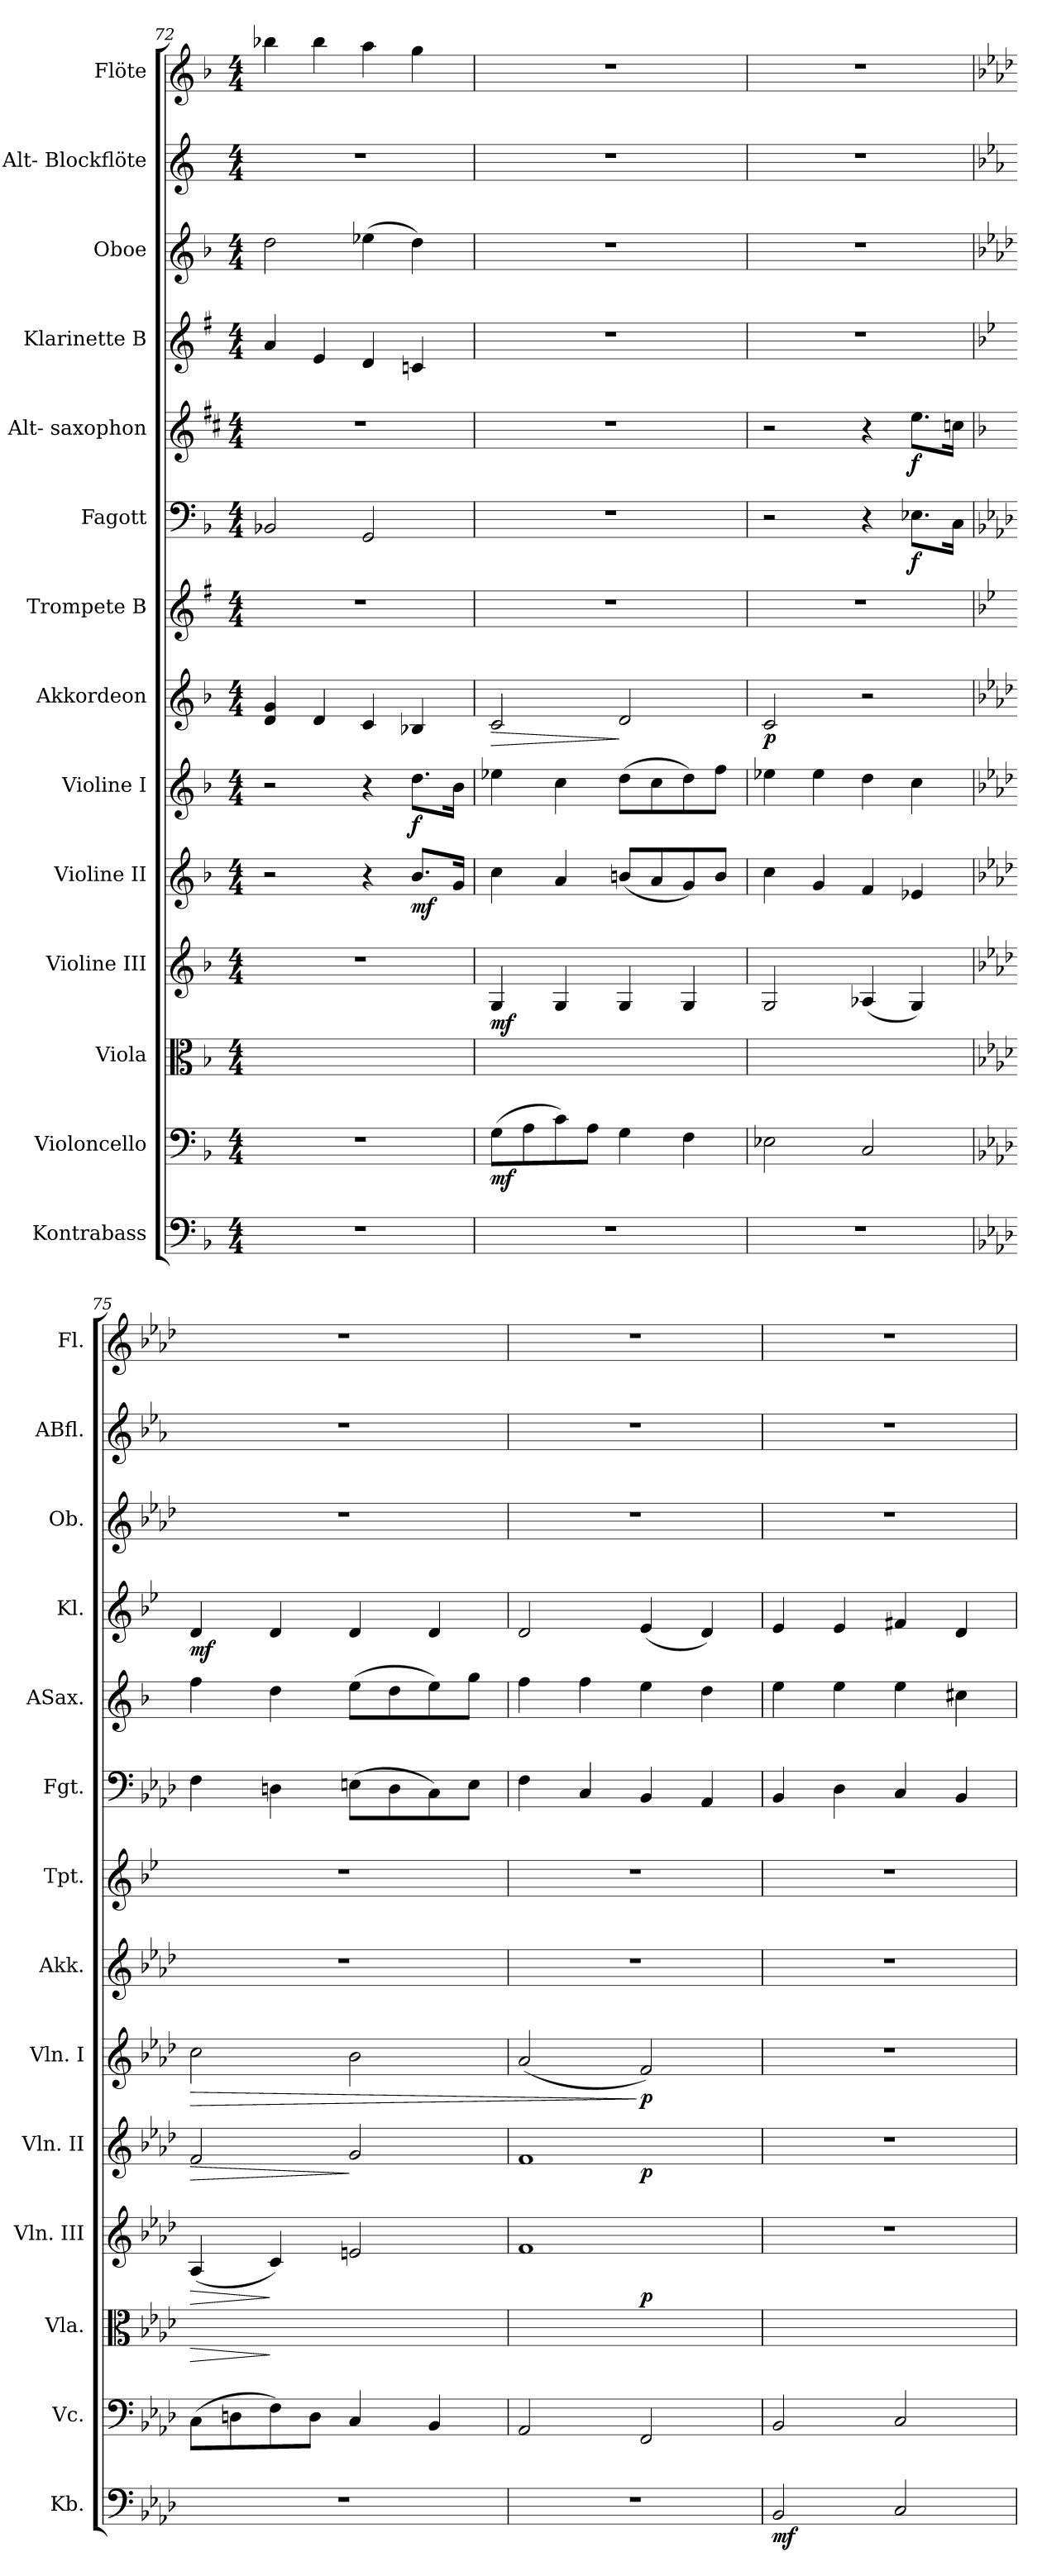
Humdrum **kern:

**kern	**dynam	**kern	**dynam	**kern	**dynam	**kern	**dynam	**kern	**dynam	**kern	**dynam	**kern	**dynam	**kern	**kern	**dynam	**kern	**dynam	**kern	**dynam	**kern	**kern	**kern
*part14	*part14	*part13	*part13	*part12	*part12	*part11	*part11	*part10	*part10	*part9	*part9	*part8	*part8	*part7	*part6	*part6	*part5	*part5	*part4	*part4	*part3	*part2	*part1
*staff14	*staff14	*staff13	*staff13	*staff12	*staff12	*staff11	*staff11	*staff10	*staff10	*staff9	*staff9	*staff8	*staff8	*staff7	*staff6	*staff6	*staff5	*staff5	*staff4	*staff4	*staff3	*staff2	*staff1
*I"Kontrabass	*	*I"Violoncello	*	*I"Viola	*	*I"Violine III	*	*I"Violine II	*	*I"Violine I	*	*I"Akkordeon	*	*I"Trompete B	*I"Fagott	*	*I"Alt- saxophon	*	*I"Klarinette B	*	*I"Oboe	*I"Alt- Blockflöte	*I"Flöte
*I'Kb.	*	*I'Vc.	*	*I'Vla.	*	*I'Vln. III	*	*I'Vln. II	*	*I'Vln. I	*	*I'Akk.	*	*I'Tpt.	*I'Fgt.	*	*I'ASax.	*	*I'Kl.	*	*I'Ob.	*I'ABfl.	*I'Fl.
!!LO:PB:g=z
*clefF4	*	*clefF4	*	*clefC3	*	*clefG2	*	*clefG2	*	*clefG2	*	*clefG2	*	*clefG2	*clefF4	*	*clefG2	*	*clefG2	*	*clefG2	*clefG2	*clefG2
*ITrd7c12	*	*	*	*	*	*	*	*	*	*	*	*	*	*ITrd1c2	*	*	*ITrd5c9	*	*ITrd1c2	*	*	*ITrd-3c-5	*
*k[b-]	*	*k[b-]	*	*k[b-]	*	*k[b-]	*	*k[b-]	*	*k[b-]	*	*k[b-]	*	*k[b-]	*k[b-]	*	*k[b-]	*	*k[b-]	*	*k[b-]	*k[b-]	*k[b-]
*d:	*	*d:	*	*d:	*	*d:	*	*d:	*	*d:	*	*d:	*	*d:	*d:	*	*d:	*	*d:	*	*d:	*d:	*d:
*M4/4	*	*M4/4	*	*M4/4	*	*M4/4	*	*M4/4	*	*M4/4	*	*M4/4	*	*M4/4	*M4/4	*	*M4/4	*	*M4/4	*	*M4/4	*M4/4	*M4/4
=72	=72	=72	=72	=72	=72	=72	=72	=72	=72	=72	=72	=72	=72	=72	=72	=72	=72	=72	=72	=72	=72	=72	=72
1r	.	1r	.	1ryy	.	1r	.	2r	.	2r	.	4di/ 4gi	.	1r	2BB-Xi/	.	1r	.	4gi/	.	2ddi\	1r	4bb-Xi\
.	.	.	.	.	.	.	.	.	.	.	.	4di/	.	.	.	.	.	.	4di/	.	.	.	4bb-i\
.	.	.	.	.	.	.	.	4r	.	4r	.	4ci/	.	.	2GGi/	.	.	.	4ci/	.	(4ee-Xi\	.	4aai\
.	.	.	.	.	.	.	.	8.b-i/L	mf	8.ddi\L	f	4B-Xi/	.	.	.	.	.	.	4B-Xi/	.	4ddi\)	.	4ggi\
.	.	.	.	.	.	.	.	16gi/Jk	.	16b-i\Jk	.	.	.	.	.	.	.	.	.	.	.	.	.
=73	=73	=73	=73	=73	=73	=73	=73	=73	=73	=73	=73	=73	=73	=73	=73	=73	=73	=73	=73	=73	=73	=73	=73
!	!	!	!	!	!	!	!	!	!	!	!	!	!LO:HP:b	!	!	!	!	!	!	!	!	!	!
1r	.	(8Gi\L	mf	4Gi/yy	.	4Gi/	mf	4cci\	.	4ee-Xi\	.	2ci/	>	1r	1r	.	1r	.	1r	.	1r	1r	1r
.	.	8Ai\	.	.	.	.	.	.	.	.	.	.	.	.	.	.	.	.	.	.	.	.	.
.	.	8ci\)	.	4Gi/yy	.	4Gi/	.	4ai/	.	4cci\	.	.	.	.	.	.	.	.	.	.	.	.	.
.	.	8Ai\J	.	.	.	.	.	.	.	.	.	.	.	.	.	.	.	.	.	.	.	.	.
.	.	4Gi\	.	4Gi/yy	.	4Gi/	.	(8bni/L	.	(8ddi\L	.	2di/	]	.	.	.	.	.	.	.	.	.	.
.	.	.	.	.	.	.	.	8ai/	.	8cci\	.	.	.	.	.	.	.	.	.	.	.	.	.
.	.	4Fi\	.	4Gi/yy	.	4Gi/	.	8gi/)	.	8ddi\)	.	.	.	.	.	.	.	.	.	.	.	.	.
.	.	.	.	.	.	.	.	8bi/J	.	8ffi\J	.	.	.	.	.	.	.	.	.	.	.	.	.
=74	=74	=74	=74	=74	=74	=74	=74	=74	=74	=74	=74	=74	=74	=74	=74	=74	=74	=74	=74	=74	=74	=74	=74
1r	.	2E-Xi\	.	2Gi/yy	.	2Gi/	.	4cci\	.	4ee-Xi\	.	2ci/	p	1r	2r	.	2r	.	1r	.	1r	1r	1r
.	.	.	.	.	.	.	.	4gi/	.	4ee-i\	.	.	.	.	.	.	.	.	.	.	.	.	.
.	.	2Ci/	.	(4A-Xi/yy	.	(4A-Xi/	.	4fi/	.	4ddi\	.	2r	.	.	4r	.	4r	.	.	.	.	.	.
.	.	.	.	4Gi/yy)	.	4Gi/)	.	4e-Xi/	.	4cci\	.	.	.	.	8.E-Xi\L	f	8.gi\L	f	.	.	.	.	.
.	.	.	.	.	.	.	.	.	.	.	.	.	.	.	16Ci\Jk	.	16e-Xi\Jk	.	.	.	.	.	.
=75	=75	=75	=75	=75	=75	=75	=75	=75	=75	=75	=75	=75	=75	=75	=75	=75	=75	=75	=75	=75	=75	=75	=75
*k[b-e-a-d-]	*	*k[b-e-a-d-]	*	*k[b-e-a-d-]	*	*k[b-e-a-d-]	*	*k[b-e-a-d-]	*	*k[b-e-a-d-]	*	*k[b-e-a-d-]	*	*k[b-e-a-d-]	*k[b-e-a-d-]	*	*k[b-e-a-d-]	*	*k[b-e-a-d-]	*	*k[b-e-a-d-]	*k[b-e-a-d-]	*k[b-e-a-d-]
*f:	*	*f:	*	*f:	*	*f:	*	*f:	*	*f:	*	*f:	*	*f:	*f:	*	*f:	*	*f:	*	*f:	*f:	*f:
!	!	!	!	!	!LO:HP:b	!	!LO:HP:b	!	!LO:HP:b	!	!LO:HP:b	!	!	!	!	!	!	!	!	!	!	!	!
1r	.	(8Ci\L	.	(4A-i/yy	>	(4A-i/	>	2fi/	>	2cci\	>	1r	.	1r	4Fi\	.	4a-i\	.	4ci/	mf	1r	1r	1r
.	.	8Dni\	.	.	.	.	.	.	.	.	.	.	.	.	.	.	.	.	.	.	.	.	.
.	.	8Fi\)	.	4ci\yy)	]	4ci/)	]	.	.	.	.	.	.	.	4Dni\	.	4fi\	.	4ci/	.	.	.	.
.	.	8Di\J	.	.	.	.	.	.	.	.	.	.	.	.	.	.	.	.	.	.	.	.	.
.	.	4Ci/	.	2eni\yy	.	2eni/	.	2gi/	]	2b-i\	.	.	.	.	(8Eni\L	.	(8gi\L	.	4ci/	.	.	.	.
.	.	.	.	.	.	.	.	.	.	.	.	.	.	.	8Di\	.	8fi\	.	.	.	.	.	.
.	.	4BB-i/	.	.	.	.	.	.	.	.	.	.	.	.	8Ci\)	.	8gi\)	.	4ci/	.	.	.	.
.	.	.	.	.	.	.	.	.	.	.	.	.	.	.	8Ei\J	.	8b-i\J	.	.	.	.	.	.
=76	=76	=76	=76	=76	=76	=76	=76	=76	=76	=76	=76	=76	=76	=76	=76	=76	=76	=76	=76	=76	=76	=76	=76
*	*	*	*	*	*	*^	*	*^	*	*	*	*	*	*	*	*	*	*	*	*	*	*	*
1r	.	2AA-i/	.	1fiyy	.	1fi	2ryy	.	1fi	2ryy	.	(2a-i/	.	1r	.	1r	4Fi\	.	4a-i\	.	2ci/	.	1r	1r	1r
.	.	.	.	.	.	.	.	.	.	.	.	.	.	.	.	.	4Ci/	.	4a-i\	.	.	.	.	.	.
.	.	2FFi/	.	.	.	.	2ryy	p	.	2ryy	p	2fi/)	] p	.	.	.	4BB-i/	.	4gi\	.	(4d-i/	.	.	.	.
.	.	.	.	.	.	.	.	.	.	.	.	.	.	.	.	.	4AA-i/	.	4fi\	.	4ci/)	.	.	.	.
*	*	*	*	*	*	*v	*v	*	*	*	*	*	*	*	*	*	*	*	*	*	*	*	*	*	*
*	*	*	*	*	*	*	*	*v	*v	*	*	*	*	*	*	*	*	*	*	*	*	*	*	*
=77	=77	=77	=77	=77	=77	=77	=77	=77	=77	=77	=77	=77	=77	=77	=77	=77	=77	=77	=77	=77	=77	=77	=77
2BBB-i/	mf	2BB-i/	.	1ryy	.	1r	.	1r	.	1r	.	1r	.	1r	4BB-i/	.	4gi\	.	4d-i/	.	1r	1r	1r
.	.	.	.	.	.	.	.	.	.	.	.	.	.	.	4D-i\	.	4gi\	.	4d-i/	.	.	.	.
2CCi/	.	2Ci/	.	.	.	.	.	.	.	.	.	.	.	.	4Ci/	.	4gi\	.	4eni/	.	.	.	.
.	.	.	.	.	.	.	.	.	.	.	.	.	.	.	4BB-i/	.	4eni\	.	4ci/	.	.	.	.
=	=	=	=	=	=	=	=	=	=	=	=	=	=	=	=	=	=	=	=	=	=	=	=
*-	*-	*-	*-	*-	*-	*-	*-	*-	*-	*-	*-	*-	*-	*-	*-	*-	*-	*-	*-	*-	*-	*-	*-
